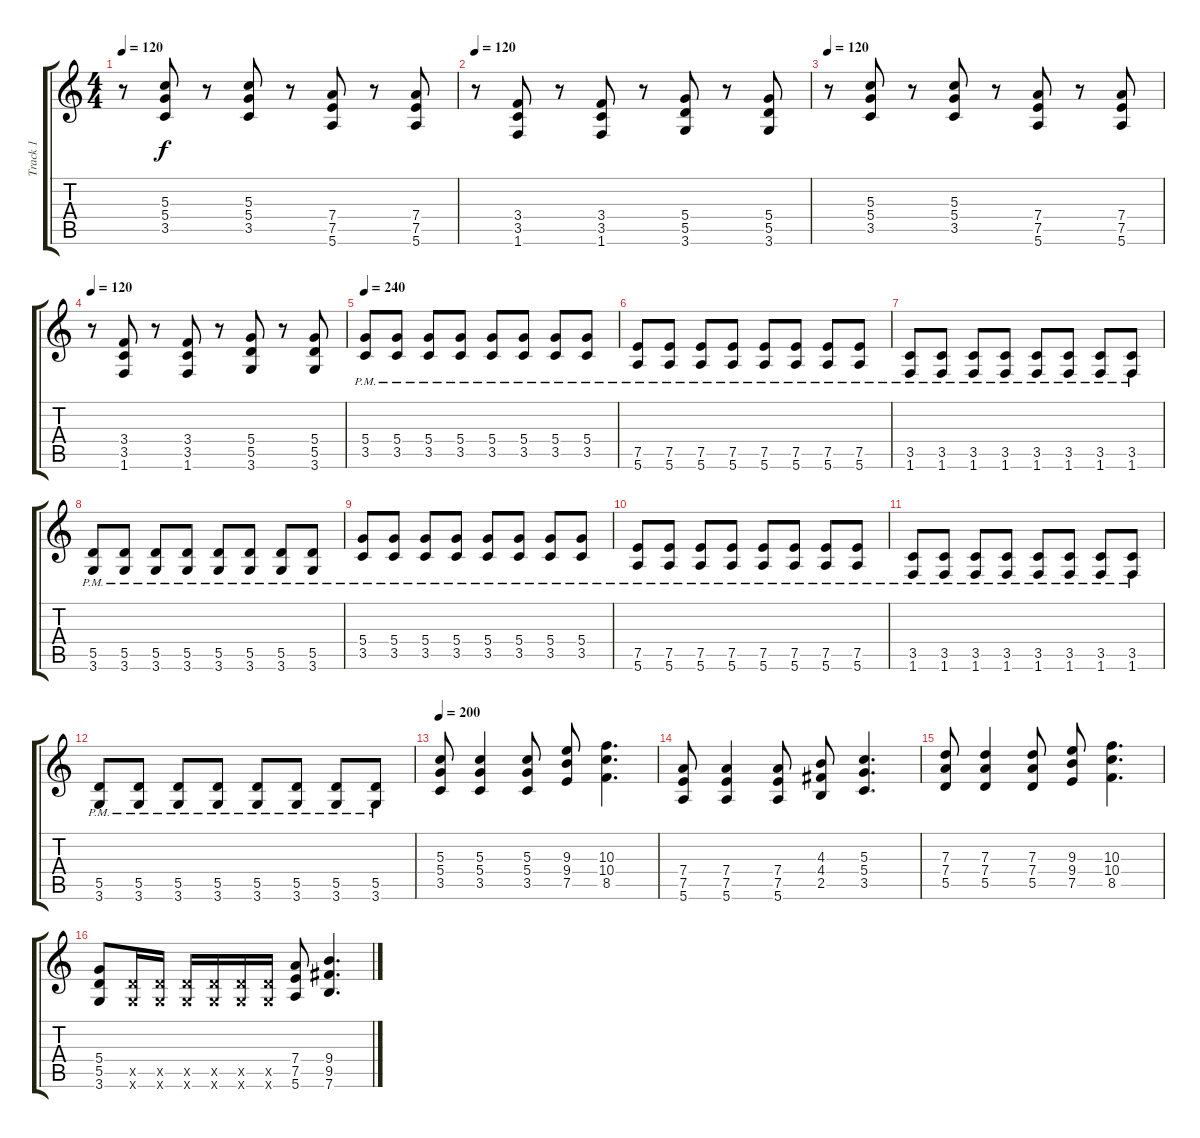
\track ("Track 1" "Track 1") {instrument overdrivenguitar}
\staff {score tabs}
\tuning (E4 B3 G3 D3 A2 E2) {hide}
\ts (4 4)
\tempo 120
\clef g2
\ks c
r.8{dy f} (5.3 5.4 3.5).8 r.8 (5.3 5.4 3.5).8 r.8 (7.4 7.5 5.6).8 r.8 (7.4 7.5 5.6).8 |
\tempo 120
r.8 (3.4 3.5 1.6).8 r.8 (3.4 3.5 1.6).8 r.8 (5.4 5.5 3.6).8 r.8 (5.4 5.5 3.6).8 |
\tempo 120
r.8 (5.3 5.4 3.5).8 r.8 (5.3 5.4 3.5).8 r.8 (7.4 7.5 5.6).8 r.8 (7.4 7.5 5.6).8 |
\tempo 120
r.8 (3.4 3.5 1.6).8 r.8 (3.4 3.5 1.6).8 r.8 (5.4 5.5 3.6).8 r.8 (5.4 5.5 3.6).8 |
\tempo 200
\tempo 240
(5.4{pm} 3.5{pm}).8 (5.4{pm} 3.5{pm}).8 (5.4{pm} 3.5{pm}).8 (5.4{pm} 3.5{pm}).8 (5.4{pm} 3.5{pm}).8 (5.4{pm} 3.5{pm}).8 (5.4{pm} 3.5{pm}).8 (5.4{pm} 3.5{pm}).8 |
(7.5{pm} 5.6{pm}).8 (7.5{pm} 5.6{pm}).8 (7.5{pm} 5.6{pm}).8 (7.5{pm} 5.6{pm}).8 (7.5{pm} 5.6{pm}).8 (7.5{pm} 5.6{pm}).8 (7.5{pm} 5.6{pm}).8 (7.5{pm} 5.6{pm}).8 |
(3.5{pm} 1.6{pm}).8 (3.5{pm} 1.6{pm}).8 (3.5{pm} 1.6{pm}).8 (3.5{pm} 1.6{pm}).8 (3.5{pm} 1.6{pm}).8 (3.5{pm} 1.6{pm}).8 (3.5{pm} 1.6{pm}).8 (3.5{pm} 1.6{pm}).8 |
(5.5{pm} 3.6{pm}).8 (5.5{pm} 3.6{pm}).8 (5.5{pm} 3.6{pm}).8 (5.5{pm} 3.6{pm}).8 (5.5{pm} 3.6{pm}).8 (5.5{pm} 3.6{pm}).8 (5.5{pm} 3.6{pm}).8 (5.5{pm} 3.6{pm}).8 |
(5.4{pm} 3.5{pm}).8 (5.4{pm} 3.5{pm}).8 (5.4{pm} 3.5{pm}).8 (5.4{pm} 3.5{pm}).8 (5.4{pm} 3.5{pm}).8 (5.4{pm} 3.5{pm}).8 (5.4{pm} 3.5{pm}).8 (5.4{pm} 3.5{pm}).8 |
(7.5{pm} 5.6{pm}).8 (7.5{pm} 5.6{pm}).8 (7.5{pm} 5.6{pm}).8 (7.5{pm} 5.6{pm}).8 (7.5{pm} 5.6{pm}).8 (7.5{pm} 5.6{pm}).8 (7.5{pm} 5.6{pm}).8 (7.5{pm} 5.6{pm}).8 |
(3.5{pm} 1.6{pm}).8 (3.5{pm} 1.6{pm}).8 (3.5{pm} 1.6{pm}).8 (3.5{pm} 1.6{pm}).8 (3.5{pm} 1.6{pm}).8 (3.5{pm} 1.6{pm}).8 (3.5{pm} 1.6{pm}).8 (3.5{pm} 1.6{pm}).8 |
(5.5{pm} 3.6{pm}).8 (5.5{pm} 3.6{pm}).8 (5.5{pm} 3.6{pm}).8 (5.5{pm} 3.6{pm}).8 (5.5{pm} 3.6{pm}).8 (5.5{pm} 3.6{pm}).8 (5.5{pm} 3.6{pm}).8 (5.5{pm} 3.6{pm}).8 |
\tempo 200
(5.3 5.4 3.5).8 (5.3 5.4 3.5).4 (5.3 5.4 3.5).8 (9.3 9.4 7.5).8 (10.3 10.4 8.5).4{d} |
(7.4 7.5 5.6).8 (7.4 7.5 5.6).4 (7.4 7.5 5.6).8 (4.3 4.4 2.5).8 (5.3 5.4 3.5).4{d} |
(7.3 7.4 5.5).8 (7.3 7.4 5.5).4 (7.3 7.4 5.5).8 (9.3 9.4 7.5).8 (10.3 10.4 8.5).4{d} |
(5.4 5.5 3.6).8 (5.5{x} 3.6{x}).16 (5.5{x} 3.6{x}).16 (5.5{x} 3.6{x}).16 (5.5{x} 3.6{x}).16 (5.5{x} 3.6{x}).16 (5.5{x} 3.6{x}).16 (7.4 7.5 5.6).8 (9.4 9.5 7.6).4{d}
